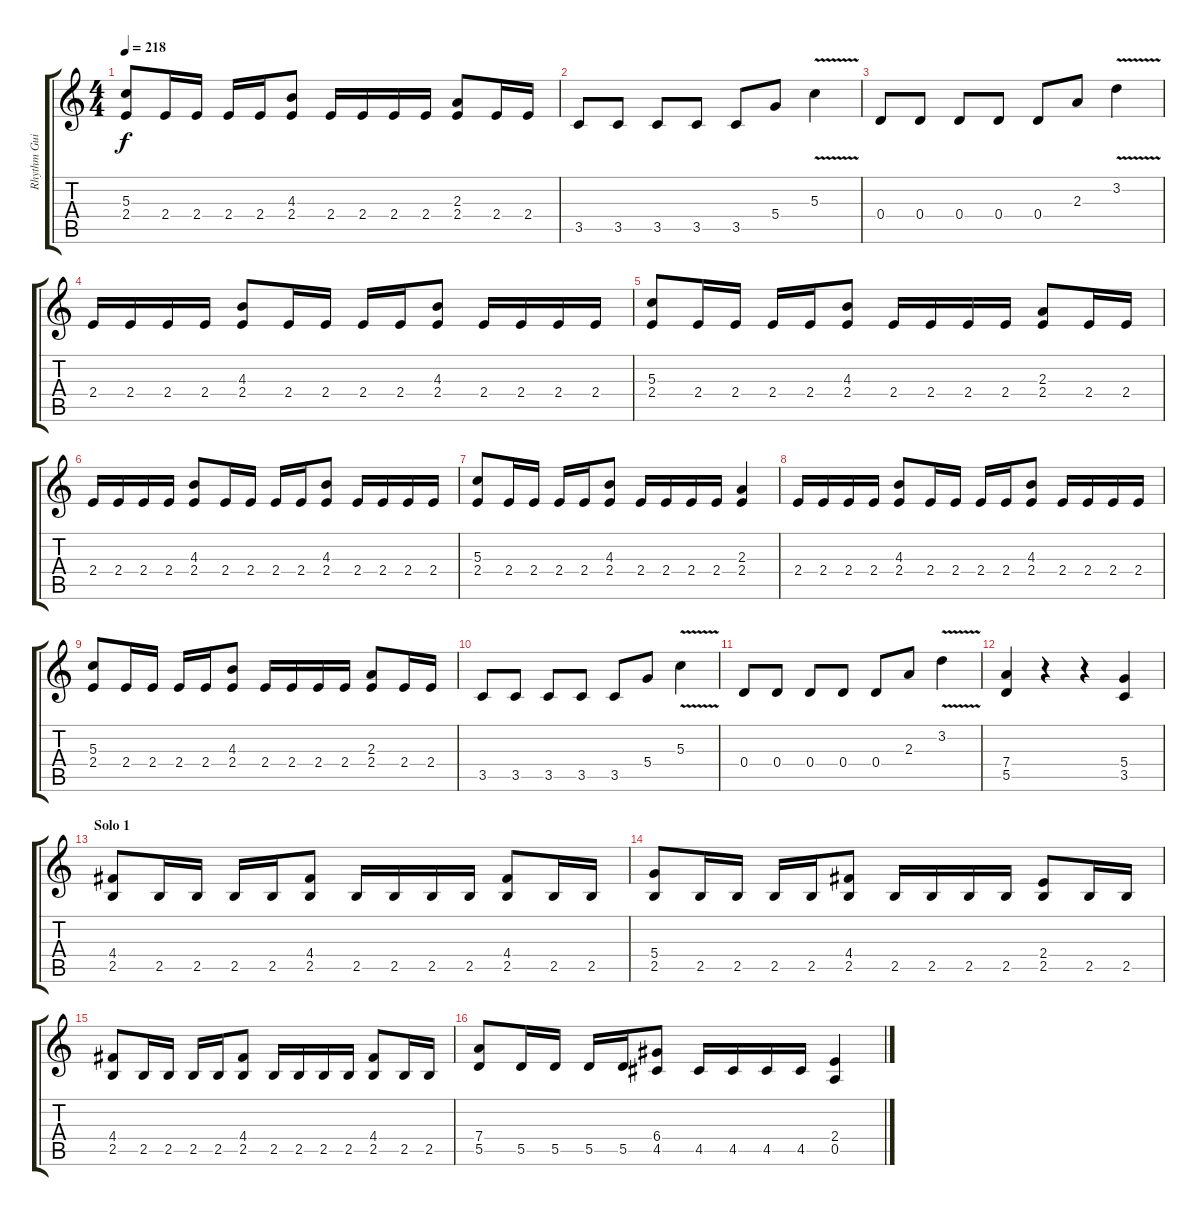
\track ("Rhythm Guitar 1" "Rhythm Gui") {instrument distortionguitar}
\staff {score tabs}
\tuning (E4 B3 G3 D3 A2 E2) {hide}
\ts (4 4)
\tempo 218
\clef g2
\ks c
(5.3 2.4).8{dy f} 2.4.16 2.4.16 2.4.16 2.4.16 (4.3 2.4).8 2.4.16 2.4.16 2.4.16 2.4.16 (2.3 2.4).8 2.4.16 2.4.16 |
3.5.8 3.5.8 3.5.8 3.5.8 3.5.8 5.4.8 5.3{v}.4 |
0.4.8 0.4.8 0.4.8 0.4.8 0.4.8 2.3.8 3.2{v}.4 |
2.4.16 2.4.16 2.4.16 2.4.16 (4.3 2.4).8 2.4.16 2.4.16 2.4.16 2.4.16 (4.3 2.4).8 2.4.16 2.4.16 2.4.16 2.4.16 |
(5.3 2.4).8 2.4.16 2.4.16 2.4.16 2.4.16 (4.3 2.4).8 2.4.16 2.4.16 2.4.16 2.4.16 (2.3 2.4).8 2.4.16 2.4.16 |
2.4.16 2.4.16 2.4.16 2.4.16 (4.3 2.4).8 2.4.16 2.4.16 2.4.16 2.4.16 (4.3 2.4).8 2.4.16 2.4.16 2.4.16 2.4.16 |
(5.3 2.4).8 2.4.16 2.4.16 2.4.16 2.4.16 (4.3 2.4).8 2.4.16 2.4.16 2.4.16 2.4.16 (2.3 2.4).4 |
2.4.16 2.4.16 2.4.16 2.4.16 (4.3 2.4).8 2.4.16 2.4.16 2.4.16 2.4.16 (4.3 2.4).8 2.4.16 2.4.16 2.4.16 2.4.16 |
(5.3 2.4).8 2.4.16 2.4.16 2.4.16 2.4.16 (4.3 2.4).8 2.4.16 2.4.16 2.4.16 2.4.16 (2.3 2.4).8 2.4.16 2.4.16 |
3.5.8 3.5.8 3.5.8 3.5.8 3.5.8 5.4.8 5.3{v}.4 |
0.4.8 0.4.8 0.4.8 0.4.8 0.4.8 2.3.8 3.2{v}.4 |
(7.4 5.5).4 r.4 r.4 (5.4 3.5).4 |
\section ("" "Solo 1")
(4.4 2.5).8 2.5.16 2.5.16 2.5.16 2.5.16 (4.4 2.5).8 2.5.16 2.5.16 2.5.16 2.5.16 (4.4 2.5).8 2.5.16 2.5.16 |
(5.4 2.5).8 2.5.16 2.5.16 2.5.16 2.5.16 (4.4 2.5).8 2.5.16 2.5.16 2.5.16 2.5.16 (2.4 2.5).8 2.5.16 2.5.16 |
(4.4 2.5).8 2.5.16 2.5.16 2.5.16 2.5.16 (4.4 2.5).8 2.5.16 2.5.16 2.5.16 2.5.16 (4.4 2.5).8 2.5.16 2.5.16 |
(7.4 5.5).8 5.5.16 5.5.16 5.5.16 5.5.16 (6.4 4.5).8 4.5.16 4.5.16 4.5.16 4.5.16 (2.4 0.5).4
